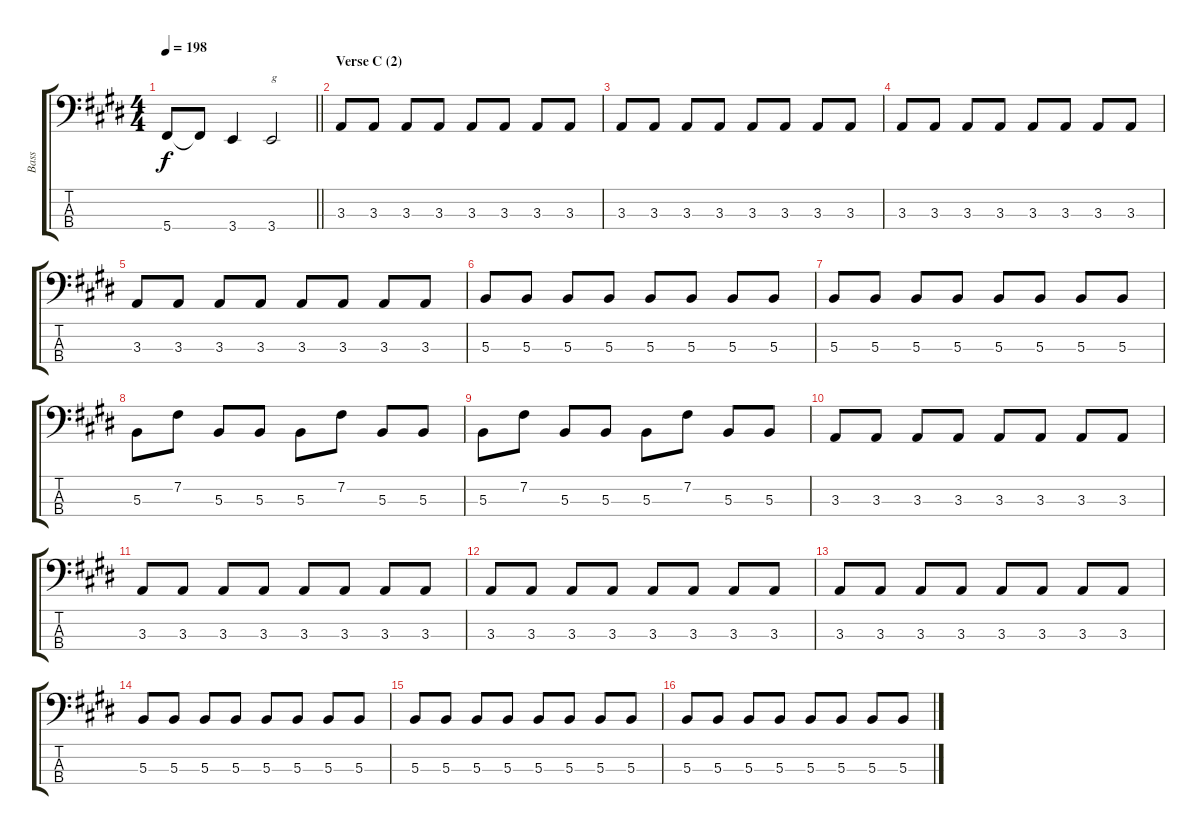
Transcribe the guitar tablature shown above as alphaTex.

\track ("Bass" "Bass") {instrument electricbasspick}
\staff {score tabs}
\tuning (E2 B1 Gb1 Db1) {hide}
\ts (4 4)
\tempo 198
\clef f4
\barLineRight lightlight
\ks c#minor
5.4{t}.8{dy f} 5.4{t}.8 3.4.4 3.4.2{txt "g"} |
\section ("" "Verse C (2)")
3.3.8 3.3.8 3.3.8 3.3.8 3.3.8 3.3.8 3.3.8 3.3.8 |
3.3.8 3.3.8 3.3.8 3.3.8 3.3.8 3.3.8 3.3.8 3.3.8 |
3.3.8 3.3.8 3.3.8 3.3.8 3.3.8 3.3.8 3.3.8 3.3.8 |
3.3.8 3.3.8 3.3.8 3.3.8 3.3.8 3.3.8 3.3.8 3.3.8 |
5.3.8 5.3.8 5.3.8 5.3.8 5.3.8 5.3.8 5.3.8 5.3.8 |
5.3.8 5.3.8 5.3.8 5.3.8 5.3.8 5.3.8 5.3.8 5.3.8 |
5.3.8 7.2.8 5.3.8 5.3.8 5.3.8 7.2.8 5.3.8 5.3.8 |
5.3.8 7.2.8 5.3.8 5.3.8 5.3.8 7.2.8 5.3.8 5.3.8 |
3.3.8 3.3.8 3.3.8 3.3.8 3.3.8 3.3.8 3.3.8 3.3.8 |
3.3.8 3.3.8 3.3.8 3.3.8 3.3.8 3.3.8 3.3.8 3.3.8 |
3.3.8 3.3.8 3.3.8 3.3.8 3.3.8 3.3.8 3.3.8 3.3.8 |
3.3.8 3.3.8 3.3.8 3.3.8 3.3.8 3.3.8 3.3.8 3.3.8 |
5.3.8 5.3.8 5.3.8 5.3.8 5.3.8 5.3.8 5.3.8 5.3.8 |
5.3.8 5.3.8 5.3.8 5.3.8 5.3.8 5.3.8 5.3.8 5.3.8 |
5.3.8 5.3.8 5.3.8 5.3.8 5.3.8 5.3.8 5.3.8 5.3.8
